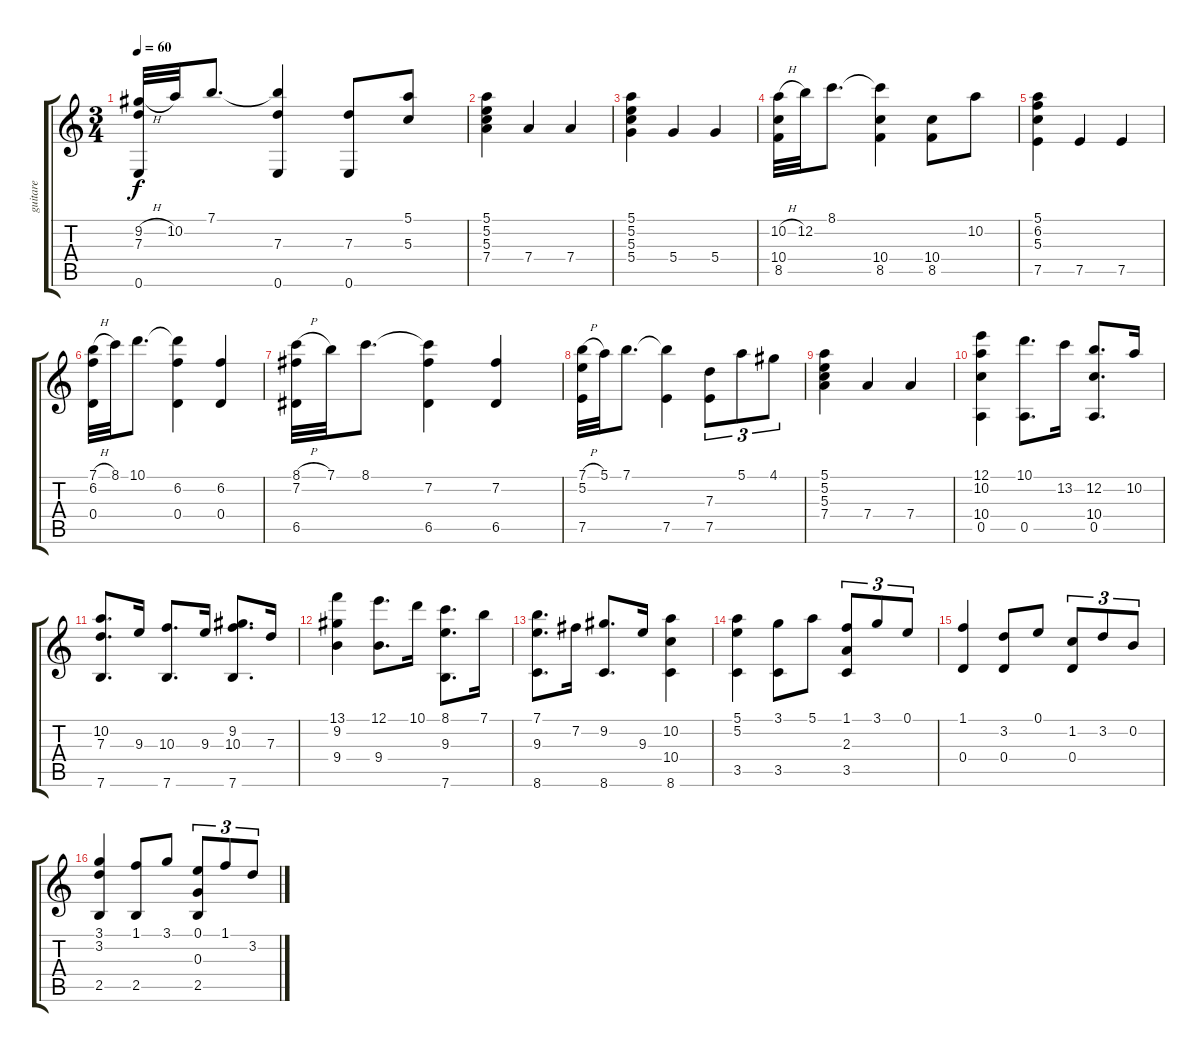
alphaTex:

\track ("guitare" "guitare") {instrument acousticguitarnylon}
\staff {score tabs}
\tuning (E4 B3 G3 D3 A2 E2) {hide}
\ts (3 4)
\tempo 60
\clef g2
\ks c
(9.2{h} 7.3 0.6).32{dy f} 10.2.32 7.1.8{d} (7.1{t} 7.3 0.6).4 (7.3 0.6).8 (5.1 5.3).8 |
(5.1 5.2 5.3 7.4).4 7.4.4 7.4.4 |
(5.1 5.2 5.3 5.4).4 5.4.4 5.4.4 |
(10.2{h} 10.4 8.5).32 12.2.32 8.1.8{d} (8.1{t} 10.4 8.5).4 (10.4 8.5).8 10.2.8 |
(5.1 6.2 5.3 7.5).4 7.5.4 7.5.4 |
(7.1{h} 6.2 0.4).32 8.1.32 10.1.8{d} (10.1{t} 6.2 0.4).4 (6.2 0.4).4 |
(8.1{h} 7.2 6.5).32 7.1.32 8.1.8{d} (8.1{t} 7.2 6.5).4 (7.2 6.5).4 |
(7.1{h} 5.2 7.5).32 5.1.32 7.1.8{d} (7.1{t} 7.5).4 (7.3 7.5).8{tu (3 2)} 5.1.8{tu (3 2)} 4.1.8{tu (3 2)} |
(5.1 5.2 5.3 7.4).4 7.4.4 7.4.4 |
(12.1 10.2 10.4 0.5).4 (10.1 0.5).8{d} 13.2.16 (12.2 10.4 0.5).8{d} 10.2.16 |
(10.2 7.3 7.6).8{d} 9.3.16 (10.3 7.6).8{d} 9.3.16 (9.2 10.3 7.6).8{d} 7.3.16 |
(13.1 9.2 9.4).4 (12.1 9.4).8{d} 10.1.16 (8.1 9.3 7.6).8{d} 7.1.16 |
(7.1 9.3 8.6).8{d} 7.2.16 (9.2 8.6).8{d} 9.3.16 (10.2 10.4 8.6).4 |
(5.1 5.2 3.5).4 (3.1 3.5).8 5.1.8 (1.1 2.3 3.5).8{tu (3 2)} 3.1.8{tu (3 2)} 0.1.8{tu (3 2)} |
(1.1 0.4).4 (3.2 0.4).8 0.1.8 (1.2 0.4).8{tu (3 2)} 3.2.8{tu (3 2)} 0.2.8{tu (3 2)} |
(3.1 3.2 2.5).4 (1.1 2.5).8 3.1.8 (0.1 0.3 2.5).8{tu (3 2)} 1.1.8{tu (3 2)} 3.2.8{tu (3 2)}
